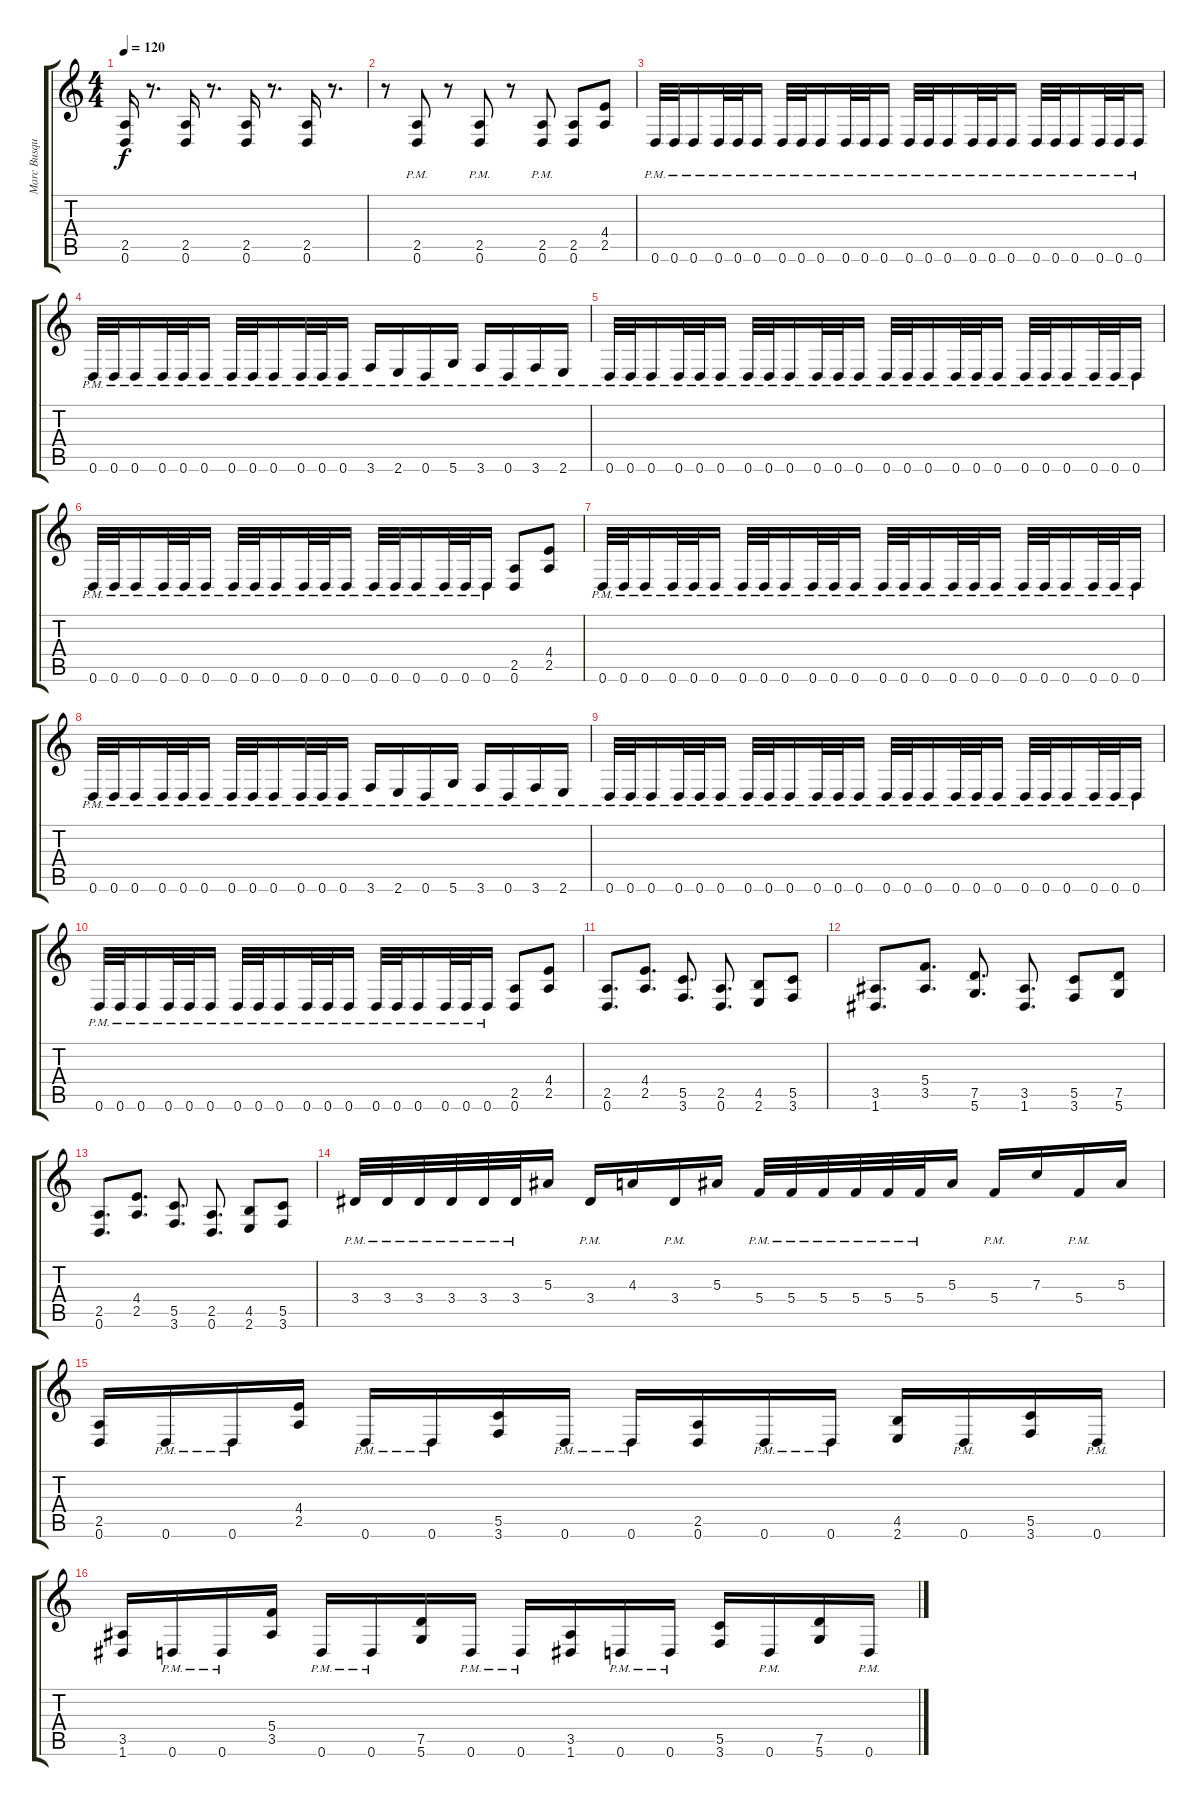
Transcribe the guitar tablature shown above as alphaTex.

\track ("Marc Busque" "Marc Busqu") {instrument distortionguitar}
\staff {score tabs}
\tuning (D4 A3 F3 C3 G2 D2) {hide}
\ts (4 4)
\tempo 120
\clef g2
\ks c
(2.5 0.6).16{dy f} r.8{d} (2.5 0.6).16 r.8{d} (2.5 0.6).16 r.8{d} (2.5 0.6).16 r.8{d} |
r.8 (2.5{pm} 0.6{pm}).8 r.8 (2.5{pm} 0.6{pm}).8 r.8 (2.5{pm} 0.6{pm}).8 (2.5 0.6).8 (4.4 2.5).8 |
0.6{pm}.32 0.6{pm}.32 0.6{pm}.16 0.6{pm}.32 0.6{pm}.32 0.6{pm}.16 0.6{pm}.32 0.6{pm}.32 0.6{pm}.16 0.6{pm}.32 0.6{pm}.32 0.6{pm}.16 0.6{pm}.32 0.6{pm}.32 0.6{pm}.16 0.6{pm}.32 0.6{pm}.32 0.6{pm}.16 0.6{pm}.32 0.6{pm}.32 0.6{pm}.16 0.6{pm}.32 0.6{pm}.32 0.6{pm}.16 |
0.6{pm}.32 0.6{pm}.32 0.6{pm}.16 0.6{pm}.32 0.6{pm}.32 0.6{pm}.16 0.6{pm}.32 0.6{pm}.32 0.6{pm}.16 0.6{pm}.32 0.6{pm}.32 0.6{pm}.16 3.6{pm}.16 2.6{pm}.16 0.6{pm}.16 5.6{pm}.16 3.6{pm}.16 0.6{pm}.16 3.6{pm}.16 2.6{pm}.16 |
0.6{pm}.32 0.6{pm}.32 0.6{pm}.16 0.6{pm}.32 0.6{pm}.32 0.6{pm}.16 0.6{pm}.32 0.6{pm}.32 0.6{pm}.16 0.6{pm}.32 0.6{pm}.32 0.6{pm}.16 0.6{pm}.32 0.6{pm}.32 0.6{pm}.16 0.6{pm}.32 0.6{pm}.32 0.6{pm}.16 0.6{pm}.32 0.6{pm}.32 0.6{pm}.16 0.6{pm}.32 0.6{pm}.32 0.6{pm}.16 |
0.6{pm}.32 0.6{pm}.32 0.6{pm}.16 0.6{pm}.32 0.6{pm}.32 0.6{pm}.16 0.6{pm}.32 0.6{pm}.32 0.6{pm}.16 0.6{pm}.32 0.6{pm}.32 0.6{pm}.16 0.6{pm}.32 0.6{pm}.32 0.6{pm}.16 0.6{pm}.32 0.6{pm}.32 0.6{pm}.16 (2.5 0.6).8 (4.4 2.5).8 |
0.6{pm}.32 0.6{pm}.32 0.6{pm}.16 0.6{pm}.32 0.6{pm}.32 0.6{pm}.16 0.6{pm}.32 0.6{pm}.32 0.6{pm}.16 0.6{pm}.32 0.6{pm}.32 0.6{pm}.16 0.6{pm}.32 0.6{pm}.32 0.6{pm}.16 0.6{pm}.32 0.6{pm}.32 0.6{pm}.16 0.6{pm}.32 0.6{pm}.32 0.6{pm}.16 0.6{pm}.32 0.6{pm}.32 0.6{pm}.16 |
0.6{pm}.32 0.6{pm}.32 0.6{pm}.16 0.6{pm}.32 0.6{pm}.32 0.6{pm}.16 0.6{pm}.32 0.6{pm}.32 0.6{pm}.16 0.6{pm}.32 0.6{pm}.32 0.6{pm}.16 3.6{pm}.16 2.6{pm}.16 0.6{pm}.16 5.6{pm}.16 3.6{pm}.16 0.6{pm}.16 3.6{pm}.16 2.6{pm}.16 |
0.6{pm}.32 0.6{pm}.32 0.6{pm}.16 0.6{pm}.32 0.6{pm}.32 0.6{pm}.16 0.6{pm}.32 0.6{pm}.32 0.6{pm}.16 0.6{pm}.32 0.6{pm}.32 0.6{pm}.16 0.6{pm}.32 0.6{pm}.32 0.6{pm}.16 0.6{pm}.32 0.6{pm}.32 0.6{pm}.16 0.6{pm}.32 0.6{pm}.32 0.6{pm}.16 0.6{pm}.32 0.6{pm}.32 0.6{pm}.16 |
0.6{pm}.32 0.6{pm}.32 0.6{pm}.16 0.6{pm}.32 0.6{pm}.32 0.6{pm}.16 0.6{pm}.32 0.6{pm}.32 0.6{pm}.16 0.6{pm}.32 0.6{pm}.32 0.6{pm}.16 0.6{pm}.32 0.6{pm}.32 0.6{pm}.16 0.6{pm}.32 0.6{pm}.32 0.6{pm}.16 (2.5 0.6).8 (4.4 2.5).8 |
(2.5 0.6).8{d} (4.4 2.5).8{d} (5.5 3.6).8{d} (2.5 0.6).8{d} (4.5 2.6).8 (5.5 3.6).8 |
(3.5 1.6).8{d} (5.4 3.5).8{d} (7.5 5.6).8{d} (3.5 1.6).8{d} (5.5 3.6).8 (7.5 5.6).8 |
(2.5 0.6).8{d} (4.4 2.5).8{d} (5.5 3.6).8{d} (2.5 0.6).8{d} (4.5 2.6).8 (5.5 3.6).8 |
3.4{pm}.32 3.4{pm}.32 3.4{pm}.32 3.4{pm}.32 3.4{pm}.32 3.4{pm}.32 5.3.16 3.4{pm}.16 4.3.16 3.4{pm}.16 5.3.16 5.4{pm}.32 5.4{pm}.32 5.4{pm}.32 5.4{pm}.32 5.4{pm}.32 5.4{pm}.32 5.3.16 5.4{pm}.16 7.3.16 5.4{pm}.16 5.3.16 |
(2.5 0.6).16 0.6{pm}.16 0.6{pm}.16 (4.4 2.5).16 0.6{pm}.16 0.6{pm}.16 (5.5 3.6).16 0.6{pm}.16 0.6{pm}.16 (2.5 0.6).16 0.6{pm}.16 0.6{pm}.16 (4.5 2.6).16 0.6{pm}.16 (5.5 3.6).16 0.6{pm}.16 |
(3.5 1.6).16 0.6{pm}.16 0.6{pm}.16 (5.4 3.5).16 0.6{pm}.16 0.6{pm}.16 (7.5 5.6).16 0.6{pm}.16 0.6{pm}.16 (3.5 1.6).16 0.6{pm}.16 0.6{pm}.16 (5.5 3.6).16 0.6{pm}.16 (7.5 5.6).16 0.6{pm}.16
